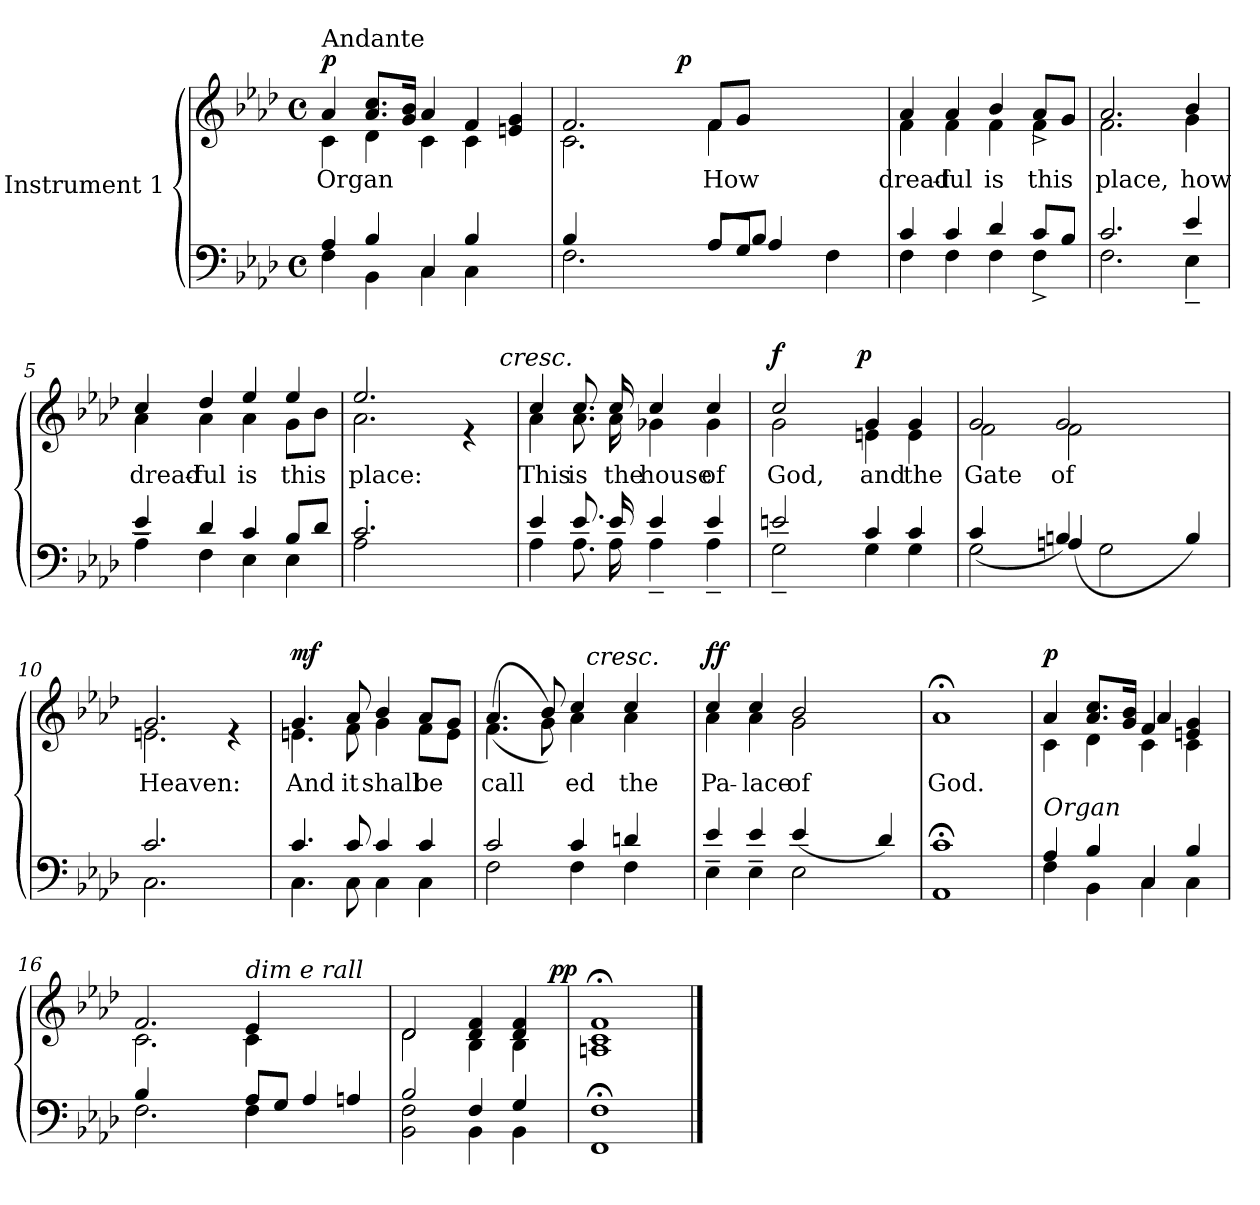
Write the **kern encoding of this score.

**kern	**kern	**text	**dynam
*part2	*part1	*part1	*part1
*staff2	*staff1	*staff1	*staff1
*I"Instrument 1	*I"Instrument 1	*	*
!!LO:PB:g=z
*stria5	*stria5	*	*
*clefF4	*clefG2	*	*
*k[b-e-a-d-]	*k[b-e-a-d-]	*	*
*A-:	*A-:	*	*
*M4/4	*M4/4	*	*
*met(c)	*met(c)	*	*
=1	=1	=1	=1
*^	*^	*	*
!	!	!LO:TX:a:t=Andante	!	!	!
!	!	!	!	!LO:LY:b:rj	!LO:DY:b
*	*	*	*^	*	*
4F\	4A-/	4c\	4a-/	2ryy	Organ	p
!	!	!	!	!	!LO:LY:b:rj	!
4B-/	4BB-\	4d-\	8.cc/ 8.a-/L	.	.	.
!	!	!	!	!	!LO:LY:b:rj	!
.	.	.	16b-/ 16g/J	.	.	.
!	!	!	!	!	!LO:LY:b:rj	!
4C/	4C\	4c\	4ryy	4a-/	.	.
!	!	!	!	!	!LO:LY:b:rj	!
4B-/	4C\	4f/	4c\	2ryy	.	.
4ryy	4ryy	4g/ 4en/	4ryy	.	.	.
=2	=2	=2	=2	=2	=2	=2
!	!	!	!	!	!LO:LY:b:rj	!
2.F\	4B-/	2.c\	2.f/	2ryy	.	.
.	2ryy	.	.	.	.	.
.	.	.	.	16..ryy	.	.
!	!	!	!	!	!	!LO:DY:a
.	.	.	.	2ryy	.	p
!	!	!	!	!	!LO:LY:b:rj	!
8A-/L	8A-/L	4f\	8f/L	.	How	.
!	!	!	!	!	!LO:LY:b:rj	!
8G/J	8B-/J	.	8g/J	.	.	.
4A-/	2ryy	2ryy	2ryy	.	.	.
.	.	.	.	4ryy	.	.
4F\	.	.	.	.	.	.
.	.	.	.	8ryy	.	.
.	.	.	.	64ryy	.	.
=3	=3	=3	=3	=3	=3	=3
!	!	!	!	!	!LO:LY:b:rj	!
*	*	*	*v	*v	*	*
4F\	4c/	4a-/	4f\	dread-	.
!	!	!	!	!LO:LY:b:rj	!
4F\	4c/	4a-/	4f\	-ful	.
!	!	!	!	!LO:LY:b:rj	!
4d-/	4F\	4f\	4b-/	is	.
!	!	!	!	!LO:LY:b:rj	!
4F\	8c^>/L	4f\	8a-^>/L	this	.
!	!	!	!	!LO:LY:b:rj	!
.	8B-/J	.	8g/J	.	.
=4	=4	=4	=4	=4	=4
!	!	!	!	!LO:LY:b:rj	!
2.F\	2.c/	2.f\	2.a-/	place,	.
!	!	!	!	!LO:LY:b:rj	!
4e-/	4E-~>\	4g\	4b-/	how	.
=5	=5	=5	=5	=5	=5
!	!	!	!	!LO:LY:b:rj	!
4A-~>\	4e-/	4cc/	4a-\	dread-	.
!	!	!	!	!LO:LY:b:rj	!
4F\	4d-/	4dd-/	4a-\	-ful	.
!	!	!	!	!LO:LY:b:rj	!
4c/	4E-\	4a-\	4ee-/	is	.
!	!	!	!	!LO:LY:b:rj	!
4E-\	8B-/L	4ee-/	8g\L	this	.
!	!	!	!	!LO:LY:b:rj	!
.	8d-/J	.	8b-\J	.	.
!!LO:LB:g=z
=6	=6	=6	=6	=6	=6
!	!	!	!	!LO:LY:b:rj	!
*	*	*	*^	*	*
2.c'>/	2A-\	2.a-\	2.ee-/	2...ryy	place:	.
.	4ryy	.	.	.	.	.
4ryy	4ryy	4re	4ryy	.	.	.
!	!	!	!	!LO:TX:a:i:t=cresc.	!	!
.	.	.	.	16ryy	.	.
=7	=7	=7	=7	=7	=7	=7
!	!	!	!	!	!LO:LY:b:rj	!
*	*	*	*v	*v	*	*
4A-\	4e-/	4cc/	4a-\	This	.
!	!	!	!	!LO:LY:b:rj	!
8.A-\	8.e-/	8.cc/	8.a-\	is	.
!	!	!	!	!LO:LY:b:rj	!
16e-/	16A-\	16cc/	16a-\	the	.
!	!	!	!	!LO:LY:b:rj	!
4e-/	4A-~>\	4g-X\	4cc/	house	.
!	!	!	!	!LO:LY:b:rj	!
4e-/	4A-~>\	4cc/	4g-\	of	.
=8	=8	=8	=8	=8	=8
!	!	!	!	!LO:LY:b:rj	!LO:DY:a
*	*	*	*^	*	*
2en/	2G~>\	2cc/	2g\	4ryy	God,	f
.	.	.	.	8...ryy	.	.
!	!	!	!	!	!	!LO:DY:a
.	.	.	.	2ryy	.	p
!	!	!	!	!	!LO:LY:b:rj	!
4c/	4G\	4en\	4g/	.	and	.
!	!	!	!	!	!LO:LY:b:rj	!
4c/	4G\	4g/	4e\	.	the	.
.	.	.	.	64ryy	.	.
=9	=9	=9	=9	=9	=9	=9
!	!	!	!	!	!LO:LY:b:rj	!
*	*	*	*v	*v	*	*
2G\	(>4c/	2g/	2f\	Gate	.
.	4ryy	.	.	.	.
!	!	!	!	!LO:LY:b:rj	!
4Bn/)	(>4An/	2g/	2f\	of	.
2G\	2.ryy	.	.	.	.
.	.	2ryy	2ryy	.	.
4B/)	.	.	.	.	.
=10	=10	=10	=10	=10	=10
!	!	!	!	!LO:LY:b:rj	!
2.C\	2.c/	2.en\	2.g/	Heaven:	.
4ryy	4ryy	4re	4ryy	.	.
!!LO:LB:g=z	!!
=11	=11	=11	=11	=11	=11
!	!	!	!	!LO:LY:b:rj	!LO:DY:a
4.c/	4.C\	4.g/	4.en\	And	mf
!	!	!	!	!LO:LY:b:rj	!
8C\	8c/	8f\	8a-/	it	.
!	!	!	!	!LO:LY:b:rj	!
4C\	4c/	4b-/	4g\	shall	.
!	!	!	!	!LO:LY:b:rj	!
4c/	4C\	8f\L	8a-/L	be	.
!	!	!	!	!LO:LY:b:rj	!
.	.	8e\J	8g/J	.	.
=12	=12	=12	=12	=12	=12
!	!	!	!	!LO:LY:b:rj	!
*	*	*	*^	*	*
2F\	2c/	(<4.f\	(>4.a-/	2ryy	call-	.
!	!	!	!	!	!LO:LY:b:rj	!
.	.	8g\)	8b-/)	.	--	.
!	!	!	!	!	!LO:LY:b:rj	!
4c/	4F\	4a-\	4cc/	32.ryy	-ed	.
!	!	!	!	!LO:TX:a:i:t=cresc.	!	!
.	.	.	.	4ryy	.	.
!	!	!	!	!	!LO:LY:b:rj	!
4dn/	4F\	4cc/	4a-\	.	the	.
.	.	.	.	8ryy	.	.
.	.	.	.	16ryy	.	.
.	.	.	.	64ryy	.	.
=13	=13	=13	=13	=13	=13	=13
!	!	!	!	!	!LO:LY:b:rj	!LO:DY:a
*	*	*	*v	*v	*	*
4E-~>\	4e-/	4cc/	4a-\	Pa-	ff
!	!	!	!	!LO:LY:b:rj	!
4E-~>\	4e-/	4a-\	4cc/	-lace	.
!	!	!	!	!LO:LY:b:rj	!
2E-\	(>4e-/	2b-/	2g\	of	.
.	2ryy	.	.	.	.
4d-/)	.	4ryy	4ryy	.	.
*v	*v	*	*	*	*
=14	=14	=14	=14	=14
!	!	!	!LO:LY:b:rj	!
*	*v	*v	*	*
1c; 1AA-;	1a-;<	God.	.
!!LO:LB:g=z
=15	=15	=15	=15
*^	*^	*	*
!LO:TX:a:i:t=Organ	!	!	!	!	!
!	!	!	!	!LO:LY:b:rj	!LO:DY:a
*	*	*	*^	*	*
4A-/	4F\	4c\	4a-/	2ryy	.	p
!	!	!	!	!	!LO:LY:b:rj	!
4B-/	4BB-\	4d-\	8.cc/ 8.a-/L	.	.	.
!	!	!	!	!	!LO:LY:b:rj	!
.	.	.	16g/ 16b-/J	.	.	.
!	!	!	!	!	!LO:LY:b:rj	!
4C/	4C\	4f/	4c\	4a-/	.	.
!	!	!	!	!	!LO:LY:b:rj	!
4B-/	4C\	4g/ 4en/	4c\	4ryy	.	.
=16	=16	=16	=16	=16	=16	=16
!	!	!	!	!	!LO:LY:b:rj	!
*	*	*	*v	*v	*	*
2.F\	4B-/	2.c\	2.f/	.	.
.	2ryy	.	.	.	.
!	!	!LO:TX:a:i:t=dim e rall	!	!	!
!	!	!	!	!LO:LY:b:rj	!
8A-/L	4F\	4e-/	4c\	.	.
8G/J	.	.	.	.	.
4A-/	2ryy	2ryy	2ryy	.	.
4An/	.	.	.	.	.
=17	=17	=17	=17	=17	=17
!	!	!	!	!LO:LY:b:rj	!
*	*	*	*^	*	*
2B-/	2BB-\ 2F\	2d-/	2d-\	2...ryy	.	.
!	!	!	!	!	!LO:LY:b:rj	!
4F/	4BB-\	4f/ 4d-/	4B-\	.	.	.
!	!	!	!	!	!LO:LY:b:rj	!
4BB-\	4G/	4f/ 4d-/	4B-\	.	.	.
!	!	!	!	!	!	!LO:DY:a
.	.	.	.	16ryy	.	pp
=18	=18	=18	=18	=18	=18	=18
!	!	!	!	!	!LO:LY:b:rj	!
*v	*v	*	*	*	*	*
*	*v	*v	*v	*	*
1FF; 1F;	1c;< 1An;< 1f;<	.	.
==	==	==	==
*-	*-	*-	*-
